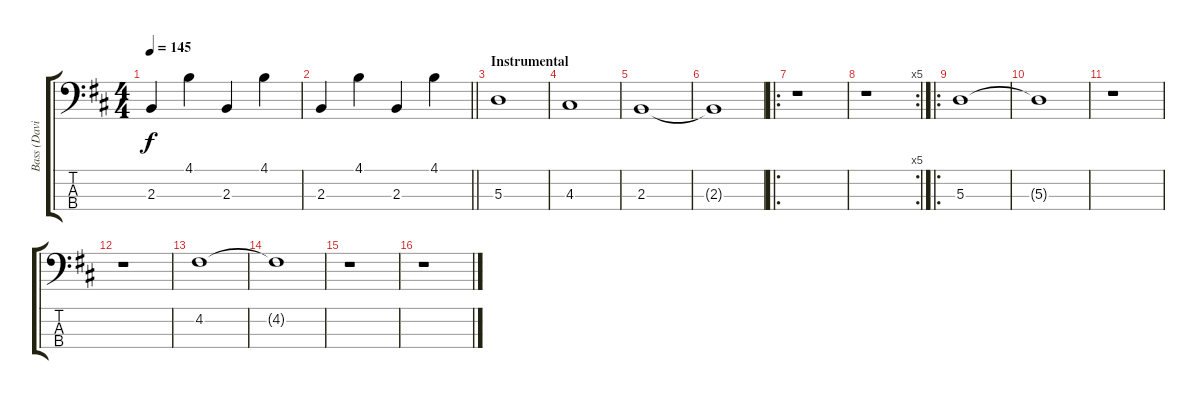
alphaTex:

\track ("Bass (David Jay)" "Bass (Davi") {instrument electricbassfinger}
\staff {score tabs}
\tuning (G2 D2 A1 E1) {hide}
\ts (4 4)
\tempo 145
\clef f4
\ks d
2.3.4{dy f} 4.1.4 2.3.4 4.1.4 |
\barLineRight lightlight
2.3.4 4.1.4 2.3.4 4.1.4 |
\section ("" "Instrumental")
5.3.1 |
4.3.1 |
2.3.1 |
2.3{t}.1 |
\ro
r.1 |
\rc 5
r.1 |
\ro
5.3.1 |
5.3{t}.1 |
r.1 |
r.1 |
4.2.1 |
4.2{t}.1 |
r.1 |
r.1
